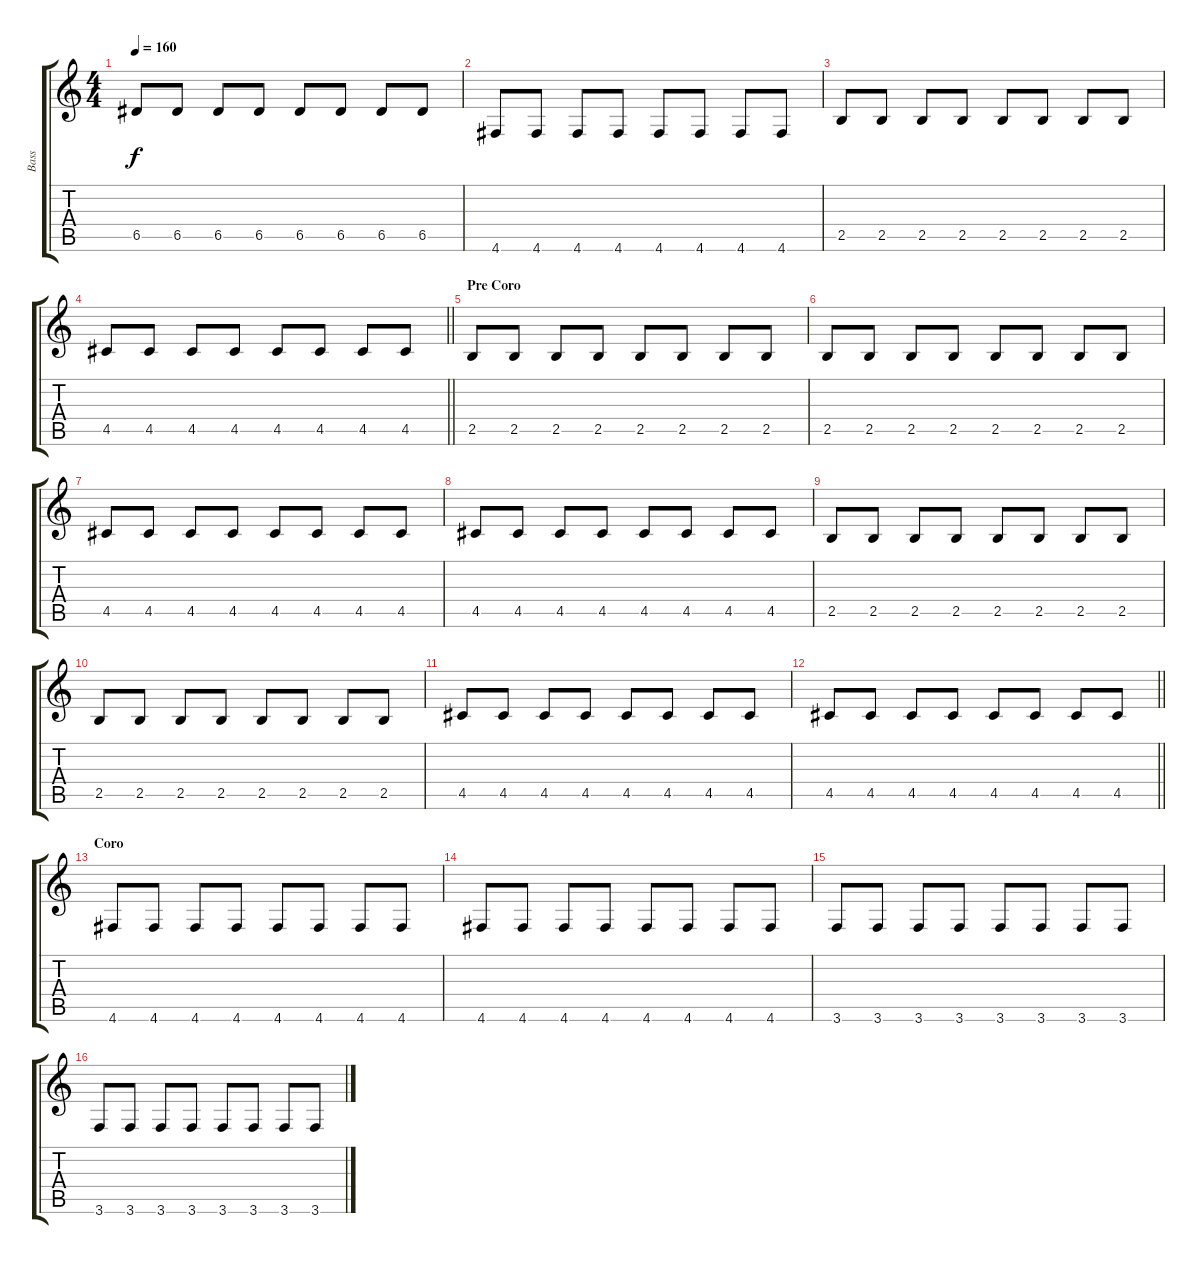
\track ("Bass" "Bass") {instrument acousticbass}
\staff {score tabs}
\tuning (E4 B3 G3 D3 A2 D2) {hide}
\ts (4 4)
\tempo 160
\clef g2
\ks c
6.5.8{dy f} 6.5.8 6.5.8 6.5.8 6.5.8 6.5.8 6.5.8 6.5.8 |
4.6.8 4.6.8 4.6.8 4.6.8 4.6.8 4.6.8 4.6.8 4.6.8 |
2.5.8 2.5.8 2.5.8 2.5.8 2.5.8 2.5.8 2.5.8 2.5.8 |
\barLineRight lightlight
4.5.8 4.5.8 4.5.8 4.5.8 4.5.8 4.5.8 4.5.8 4.5.8 |
\section ("" "Pre Coro")
2.5.8 2.5.8 2.5.8 2.5.8 2.5.8 2.5.8 2.5.8 2.5.8 |
2.5.8 2.5.8 2.5.8 2.5.8 2.5.8 2.5.8 2.5.8 2.5.8 |
4.5.8 4.5.8 4.5.8 4.5.8 4.5.8 4.5.8 4.5.8 4.5.8 |
4.5.8 4.5.8 4.5.8 4.5.8 4.5.8 4.5.8 4.5.8 4.5.8 |
2.5.8 2.5.8 2.5.8 2.5.8 2.5.8 2.5.8 2.5.8 2.5.8 |
2.5.8 2.5.8 2.5.8 2.5.8 2.5.8 2.5.8 2.5.8 2.5.8 |
4.5.8 4.5.8 4.5.8 4.5.8 4.5.8 4.5.8 4.5.8 4.5.8 |
\barLineRight lightlight
4.5.8 4.5.8 4.5.8 4.5.8 4.5.8 4.5.8 4.5.8 4.5.8 |
\section ("" "Coro")
4.6.8 4.6.8 4.6.8 4.6.8 4.6.8 4.6.8 4.6.8 4.6.8 |
4.6.8 4.6.8 4.6.8 4.6.8 4.6.8 4.6.8 4.6.8 4.6.8 |
3.6.8 3.6.8 3.6.8 3.6.8 3.6.8 3.6.8 3.6.8 3.6.8 |
3.6.8 3.6.8 3.6.8 3.6.8 3.6.8 3.6.8 3.6.8 3.6.8
